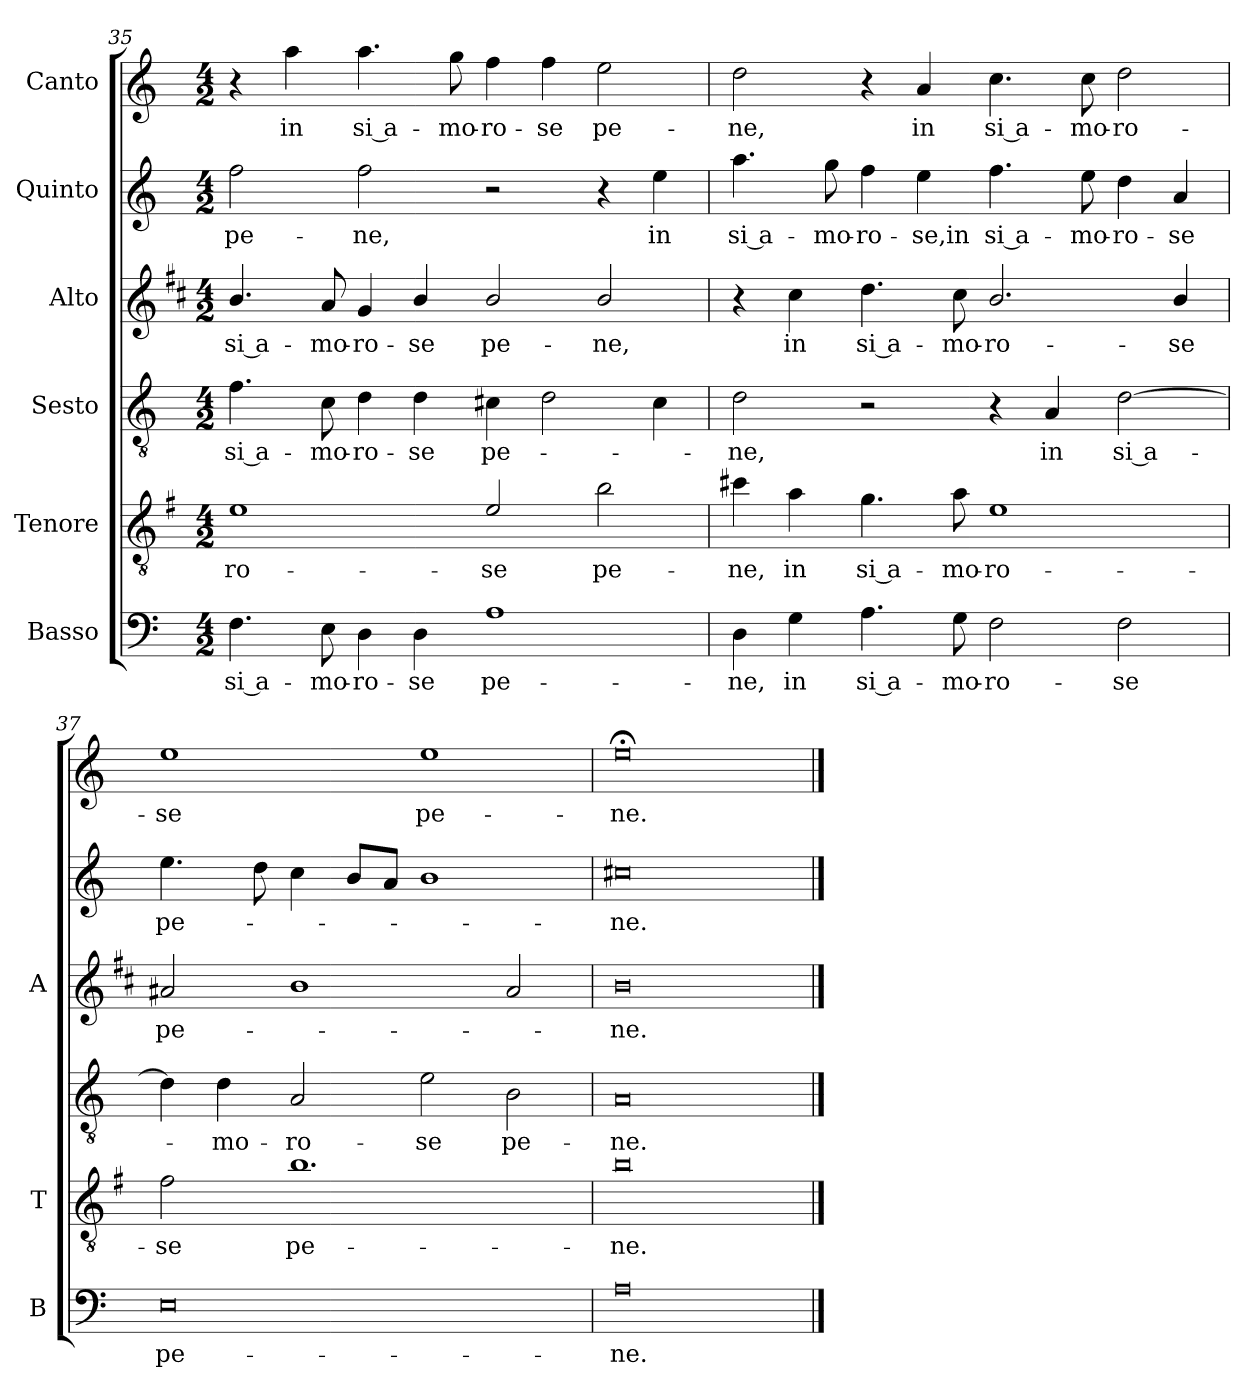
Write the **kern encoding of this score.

**kern	**text	**kern	**text	**kern	**text	**kern	**text	**kern	**text	**kern	**text
*part6	*part6	*part5	*part5	*part4	*part4	*part3	*part3	*part2	*part2	*part1	*part1
*staff6	*staff6	*staff5	*staff5	*staff4	*staff4	*staff3	*staff3	*staff2	*staff2	*staff1	*staff1
*I"Basso	*	*I"Tenore	*	*I"Sesto	*	*I"Alto	*	*I"Quinto	*	*I"Canto	*
*I'B	*	*I'T	*	*	*	*I'A	*	*	*	*	*
!!LO:LB:g=z
*clefF4	*	*clefGv2	*	*clefGv2	*	*clefG2	*	*clefG2	*	*clefG2	*
*	*	*ITrd4c7	*	*	*	*ITrd1c2	*	*	*	*	*
*k[]	*	*k[]	*	*k[]	*	*k[]	*	*k[]	*	*k[]	*
*C:	*	*C:	*	*C:	*	*C:	*	*C:	*	*C:	*
*M4/2	*	*M4/2	*	*M4/2	*	*M4/2	*	*M4/2	*	*M4/2	*
=35	=35	=35	=35	=35	=35	=35	=35	=35	=35	=35	=35
!	!LO:LY:b	!	!LO:LY:b	!	!LO:LY:b	!	!LO:LY:b	!	!LO:LY:b	!	!
4.F\	si a-	1A	-ro-	4.f\	si a-	4.a/	si a-	2ff\	pe-	4r	.
!	!	!	!	!	!	!	!	!	!	!	!LO:LY:b
.	.	.	.	.	.	.	.	.	.	4aa\	in
!	!LO:LY:b	!	!	!	!LO:LY:b	!	!LO:LY:b	!	!	!	!
8E\	-mo-	.	.	8c\	-mo-	8g/	-mo-	.	.	.	.
!	!LO:LY:b	!	!	!	!LO:LY:b	!	!LO:LY:b	!	!LO:LY:b	!	!LO:LY:b
4D\	-ro-	.	.	4d\	-ro-	4f/	-ro-	2ff\	-ne,	4.aa\	si a-
!	!LO:LY:b	!	!	!	!LO:LY:b	!	!LO:LY:b	!	!	!	!
4D\	-se	.	.	4d\	-se	4a/	-se	.	.	.	.
!	!	!	!	!	!	!	!	!	!	!	!LO:LY:b
.	.	.	.	.	.	.	.	.	.	8gg\	-mo-
!	!LO:LY:b	!	!LO:LY:b	!	!LO:LY:b	!	!LO:LY:b	!	!	!	!LO:LY:b
1A	pe-	2A/	-se	4c#X\	pe-	2a/	pe-	2r	.	4ff\	-ro-
!	!	!	!	!	!	!	!	!	!	!	!LO:LY:b
.	.	.	.	2d\	.	.	.	.	.	4ff\	-se
!	!	!	!LO:LY:b	!	!	!	!LO:LY:b	!	!	!	!LO:LY:b
.	.	2e\	pe-	.	.	2a/	-ne,	4r	.	2ee\	pe-
!	!	!	!	!	!	!	!	!	!LO:LY:b	!	!
.	.	.	.	4c#\	.	.	.	4ee\	in	.	.
=36	=36	=36	=36	=36	=36	=36	=36	=36	=36	=36	=36
!	!LO:LY:b	!	!LO:LY:b	!	!LO:LY:b	!	!	!	!LO:LY:b	!	!LO:LY:b
4D\	-ne,	4f#X\	-ne,	2d\	-ne,	4r	.	4.aa\	si a-	2dd\	-ne,
!	!LO:LY:b	!	!LO:LY:b	!	!	!	!LO:LY:b	!	!	!	!
4G\	in	4d\	in	.	.	4b\	in	.	.	.	.
!	!	!	!	!	!	!	!	!	!LO:LY:b	!	!
.	.	.	.	.	.	.	.	8gg\	-mo-	.	.
!	!LO:LY:b	!	!LO:LY:b	!	!	!	!LO:LY:b	!	!LO:LY:b	!	!
4.A\	si a-	4.c\	si a-	2r	.	4.cc\	si a-	4ff\	-ro-	4r	.
!	!	!	!	!	!	!	!	!	!LO:LY:b	!	!LO:LY:b
.	.	.	.	.	.	.	.	4ee\	-se,in	4a/	in
!	!LO:LY:b	!	!LO:LY:b	!	!	!	!LO:LY:b	!	!	!	!
8G\	-mo-	8d\	-mo-	.	.	8b\	-mo-	.	.	.	.
!	!LO:LY:b	!	!LO:LY:b	!	!	!	!LO:LY:b	!	!LO:LY:b	!	!LO:LY:b
2F\	-ro-	1A	-ro-	4r	.	2.a/	-ro-	4.ff\	si a-	4.cc\	si a-
!	!	!	!	!	!LO:LY:b	!	!	!	!	!	!
.	.	.	.	4A/	in	.	.	.	.	.	.
!	!	!	!	!	!	!	!	!	!LO:LY:b	!	!LO:LY:b
.	.	.	.	.	.	.	.	8ee\	-mo-	8cc\	-mo-
!	!LO:LY:b	!	!	!	!LO:LY:b	!	!	!	!LO:LY:b	!	!LO:LY:b
2F\	-se	.	.	[2d\	si a-	.	.	4dd\	-ro-	2dd\	-ro-
!	!	!	!	!	!	!	!LO:LY:b	!	!LO:LY:b	!	!
.	.	.	.	.	.	4a/	-se	4a/	-se	.	.
=37	=37	=37	=37	=37	=37	=37	=37	=37	=37	=37	=37
!	!LO:LY:b	!	!LO:LY:b	!	!	!	!LO:LY:b	!	!LO:LY:b	!	!LO:LY:b
0E	pe-	2B\	-se	4d\]	.	2g#X/	pe-	4.ee\	pe-	1ee	-se
!	!	!	!	!	!LO:LY:b	!	!	!	!	!	!
.	.	.	.	4d\	-mo-	.	.	.	.	.	.
.	.	.	.	.	.	.	.	8dd\	.	.	.
!	!	!	!LO:LY:b	!	!LO:LY:b	!	!	!	!	!	!
.	.	1.e	pe-	2A/	-ro-	1a	.	4cc\	.	.	.
.	.	.	.	.	.	.	.	8b/L	.	.	.
.	.	.	.	.	.	.	.	8a/J	.	.	.
!	!	!	!	!	!LO:LY:b	!	!	!	!	!	!LO:LY:b
.	.	.	.	2e\	-se	.	.	1b	.	1ee	pe-
!	!	!	!	!	!LO:LY:b	!	!	!	!	!	!
.	.	.	.	2B\	pe-	2g#/	.	.	.	.	.
=38	=38	=38	=38	=38	=38	=38	=38	=38	=38	=38	=38
!	!LO:LY:b	!	!LO:LY:b	!	!LO:LY:b	!	!LO:LY:b	!	!LO:LY:b	!	!LO:LY:b
0A	-ne.	0e	-ne.	0A	-ne.	0a	ne.	0cc#X	-ne.	0ee;<	-ne.
==	==	==	==	==	==	==	==	==	==	==	==
*-	*-	*-	*-	*-	*-	*-	*-	*-	*-	*-	*-
